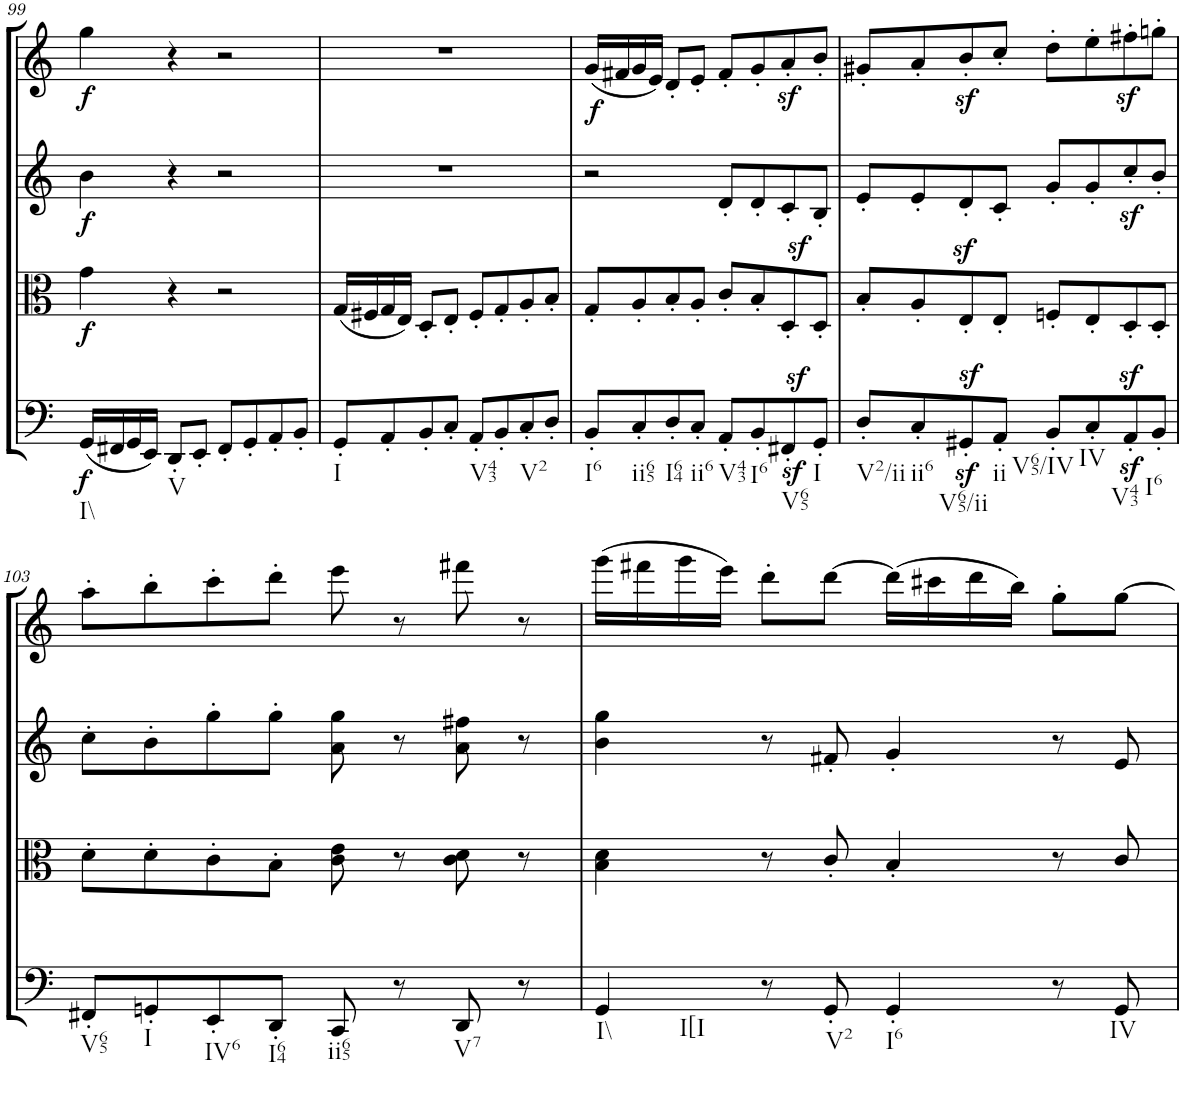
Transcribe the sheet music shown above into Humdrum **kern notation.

**kern	**dynam	**kern	**dynam	**kern	**dynam	**kern	**dynam
*part4	*part4	*part3	*part3	*part2	*part2	*part1	*part1
*staff4	*staff4	*staff3	*staff3	*staff2	*staff2	*staff1	*staff1
*I"Cello	*	*I"Viola	*	*I"2nd Violin	*	*I"1st Violin	*
*	*	*I'Vla	*	*I'Vln	*	*I'Vln	*
!!LO:PB:g=z
*clefF4	*	*clefC3	*	*clefG2	*	*clefG2	*
*k[]	*	*k[]	*	*k[]	*	*k[]	*
*M4/4	*	*M4/4	*	*M4/4	*	*M4/4	*
*met(c)	*	*met(c)	*	*met(c)	*	*met(c)	*
=99	=99	=99	=99	=99	=99	=99	=99
!LO:TX:b:t=I\\	!	!	!	!	!	!	!
!	!LO:DY:b	!	!LO:DY:b	!	!LO:DY:b	!	!LO:DY:b
(16GG/LL	f	4g\	f	4b\	f	4gg\	f
16FF#X/	.	.	.	.	.	.	.
16GG/	.	.	.	.	.	.	.
16EE/JJ)	.	.	.	.	.	.	.
!LO:TX:b:t=V	!	!	!	!	!	!	!
8DD'/L	.	4r	.	4r	.	4r	.
8EE'/J	.	.	.	.	.	.	.
8FF#'/L	.	2r	.	2r	.	2r	.
8GG'/	.	.	.	.	.	.	.
8AA'/	.	.	.	.	.	.	.
8BB'/J	.	.	.	.	.	.	.
=100	=100	=100	=100	=100	=100	=100	=100
!LO:TX:b:t=I	!	!	!	!	!	!	!
8GG'/L	.	(16G/LL	.	1r	.	1r	.
.	.	16F#X/	.	.	.	.	.
8AA'/	.	16G/	.	.	.	.	.
.	.	16E/JJ)	.	.	.	.	.
8BB'/	.	8D'/L	.	.	.	.	.
8C'/J	.	8E'/J	.	.	.	.	.
!LO:TX:b:t=V43	!	!	!	!	!	!	!
8AA'/L	.	8F#'/L	.	.	.	.	.
8BB'/	.	8G'/	.	.	.	.	.
!LO:TX:b:t=V2	!	!	!	!	!	!	!
8C'/	.	8A'/	.	.	.	.	.
8D'/J	.	8B'/J	.	.	.	.	.
=101	=101	=101	=101	=101	=101	=101	=101
!LO:TX:b:t=I6	!	!	!	!	!	!	!
!	!	!	!	!	!	!	!LO:DY:b
8BB'/L	.	8G'/L	.	2r	.	(16g/LL	f
.	.	.	.	.	.	16f#X/	.
!LO:TX:b:t=ii65	!	!	!	!	!	!	!
8C'/	.	8A'/	.	.	.	16g/	.
.	.	.	.	.	.	16e/JJ)	.
!LO:TX:b:t=I64	!	!	!	!	!	!	!
8D'/	.	8B'/	.	.	.	8d'/L	.
!LO:TX:b:t=ii6	!	!	!	!	!	!	!
8C'/J	.	8A'/J	.	.	.	8e'/J	.
!LO:TX:b:t=V43	!	!	!	!	!	!	!
8AA'/L	.	8c'/L	.	8d'/L	.	8f#'/L	.
!LO:TX:b:t=I6	!	!	!	!	!	!	!
8BB'/	.	8B'/	.	8d'/	.	8g'/	.
!LO:TX:b:t=V65	!	!	!	!	!	!	!
8FF#Xz>'/	.	8Dz>'/	.	8c'/	.	8az<'/	.
!LO:TX:b:t=I	!	!	!	!	!	!	!
8GG'/J	.	8D'/J	.	8B'/J	.	8b'/J	.
=102	=102	=102	=102	=102	=102	=102	=102
!LO:TX:b:t=V2/ii	!	!	!	!	!	!	!
8D'/L	.	8B'/L	.	8e'/L	.	8g#X'/L	.
!LO:TX:b:t=ii6	!	!	!	!	!	!	!
8C'/	.	8A'/	.	8e'/	.	8a'/	.
!LO:TX:b:t=V65/ii	!	!	!	!	!	!	!
8GG#Xz>'/	.	8Ez>'/	.	8d'/	.	8bz<'/	.
!LO:TX:b:t=ii	!	!	!	!	!	!	!
8AA'/J	.	8E'/J	.	8c'/J	.	8cc'/J	.
!LO:TX:b:t=V65/IV	!	!	!	!	!	!	!
8BB'/L	.	8Fn'/L	.	8g'/L	.	8dd'\L	.
!LO:TX:b:t=IV	!	!	!	!	!	!	!
8C'/	.	8E'/	.	8g'/	.	8ee'\	.
!LO:TX:b:t=V43	!	!	!	!	!	!	!
8AAz>'/	.	8D'/	.	8ccz<'/	.	8ff#Xz<'\	.
!LO:TX:b:t=I6	!	!	!	!	!	!	!
8BB'/J	.	8D'/J	.	8b'/J	.	8ggn'\J	.
!!LO:LB:g=z
=103	=103	=103	=103	=103	=103	=103	=103
!LO:TX:b:t=V65	!	!	!	!	!	!	!
8FF#X'/L	.	8d'\L	.	8cc'\L	.	8aa'\L	.
!LO:TX:b:t=I	!	!	!	!	!	!	!
8GGn'/	.	8d'\	.	8b'\	.	8bb'\	.
!LO:TX:b:t=IV6	!	!	!	!	!	!	!
8EE'/	.	8c'\	.	8gg'\	.	8ccc'\	.
!LO:TX:b:t=I64	!	!	!	!	!	!	!
8DD'/J	.	8B'\J	.	8gg'\J	.	8ddd'\J	.
!LO:TX:b:t=ii65	!	!	!	!	!	!	!
8CC/	.	8c\ 8e\	.	8a\ 8gg\	.	8eee\	.
8r	.	8r	.	8r	.	8r	.
!LO:TX:b:t=V7	!	!	!	!	!	!	!
8DD/	.	8c\ 8d\	.	8a\ 8ff#X\	.	8fff#X\	.
8r	.	8r	.	8r	.	8r	.
=104	=104	=104	=104	=104	=104	=104	=104
!LO:TX:b:t=I\\	!	!	!	!	!	!	!
!LO:TX:b:t=I[I	!	!	!	!	!	!	!
4GG/	.	4B\ 4d\	.	4b\ 4gg\	.	(16ggg\LL	.
.	.	.	.	.	.	16fff#X\	.
.	.	.	.	.	.	16ggg\	.
.	.	.	.	.	.	16eee\JJ)	.
8r	.	8r	.	8r	.	8ddd'\L	.
!LO:TX:b:t=V2	!	!	!	!	!	!	!
8GG'/	.	8c'/	.	8f#X'/	.	[8ddd\J	.
!LO:TX:b:t=I6	!	!	!	!	!	!	!
4GG'/	.	4B'/	.	4g'/	.	(16ddd\LL]	.
.	.	.	.	.	.	16ccc#X\	.
.	.	.	.	.	.	16ddd\	.
.	.	.	.	.	.	16bb\JJ)	.
8r	.	8r	.	8r	.	8gg'\L	.
!LO:TX:b:t=IV	!	!	!	!	!	!	!
8GG/	.	8c/	.	8e/	.	[8gg\J	.
=	=	=	=	=	=	=	=
*-	*-	*-	*-	*-	*-	*-	*-
